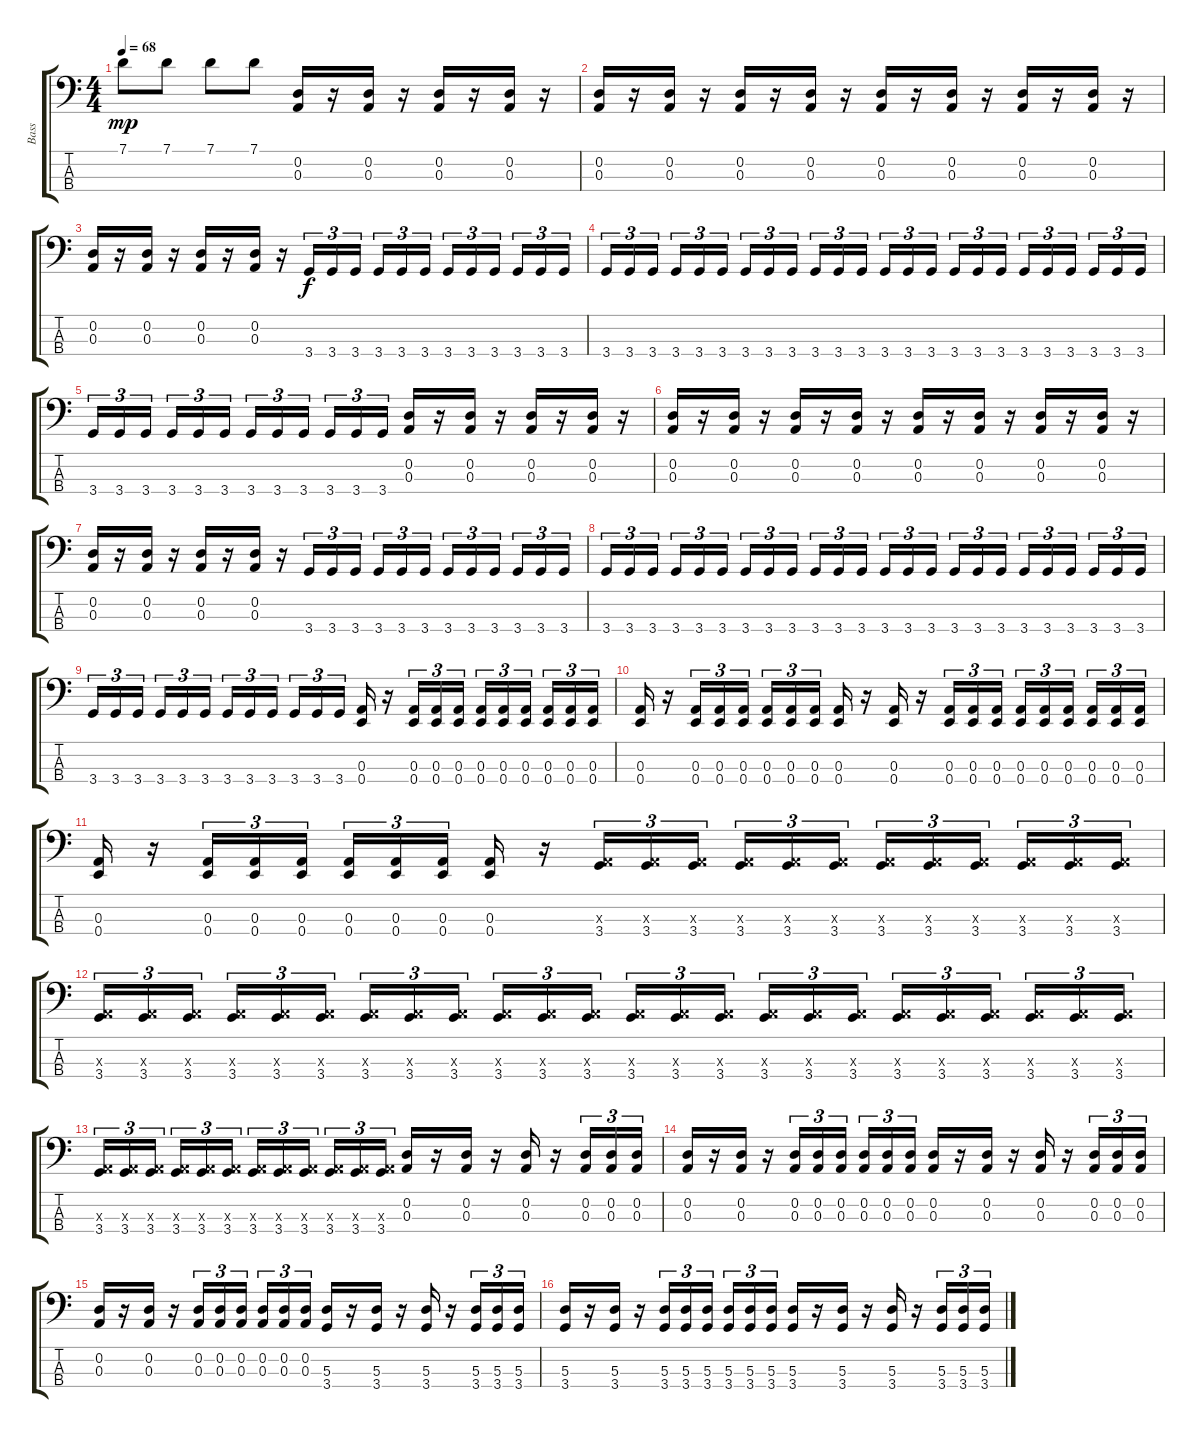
\track ("Bass" "Bass") {instrument electricbassfinger}
\staff {score tabs}
\tuning (G2 D2 A1 E1) {hide}
\ts (4 4)
\tempo 68
\clef f4
\ks c
7.1.8{dy mp} 7.1.8 7.1.8 7.1.8 (0.2 0.3).16 r.16 (0.2 0.3).16 r.16 (0.2 0.3).16 r.16 (0.2 0.3).16 r.16 |
(0.2 0.3).16 r.16 (0.2 0.3).16 r.16 (0.2 0.3).16 r.16 (0.2 0.3).16 r.16 (0.2 0.3).16 r.16 (0.2 0.3).16 r.16 (0.2 0.3).16 r.16 (0.2 0.3).16 r.16 |
\section ("" "")
(0.2 0.3).16 r.16 (0.2 0.3).16 r.16 (0.2 0.3).16 r.16 (0.2 0.3).16 r.16 3.4.16{tu (3 2) dy f} 3.4.16{tu (3 2)} 3.4.16{tu (3 2)} 3.4.16{tu (3 2)} 3.4.16{tu (3 2)} 3.4.16{tu (3 2)} 3.4.16{tu (3 2)} 3.4.16{tu (3 2)} 3.4.16{tu (3 2)} 3.4.16{tu (3 2)} 3.4.16{tu (3 2)} 3.4.16{tu (3 2)} |
3.4.16{tu (3 2)} 3.4.16{tu (3 2)} 3.4.16{tu (3 2)} 3.4.16{tu (3 2)} 3.4.16{tu (3 2)} 3.4.16{tu (3 2)} 3.4.16{tu (3 2)} 3.4.16{tu (3 2)} 3.4.16{tu (3 2)} 3.4.16{tu (3 2)} 3.4.16{tu (3 2)} 3.4.16{tu (3 2)} 3.4.16{tu (3 2)} 3.4.16{tu (3 2)} 3.4.16{tu (3 2)} 3.4.16{tu (3 2)} 3.4.16{tu (3 2)} 3.4.16{tu (3 2)} 3.4.16{tu (3 2)} 3.4.16{tu (3 2)} 3.4.16{tu (3 2)} 3.4.16{tu (3 2)} 3.4.16{tu (3 2)} 3.4.16{tu (3 2)} |
3.4.16{tu (3 2)} 3.4.16{tu (3 2)} 3.4.16{tu (3 2)} 3.4.16{tu (3 2)} 3.4.16{tu (3 2)} 3.4.16{tu (3 2)} 3.4.16{tu (3 2)} 3.4.16{tu (3 2)} 3.4.16{tu (3 2)} 3.4.16{tu (3 2)} 3.4.16{tu (3 2)} 3.4.16{tu (3 2)} (0.2 0.3).16 r.16 (0.2 0.3).16 r.16 (0.2 0.3).16 r.16 (0.2 0.3).16 r.16 |
(0.2 0.3).16 r.16 (0.2 0.3).16 r.16 (0.2 0.3).16 r.16 (0.2 0.3).16 r.16 (0.2 0.3).16 r.16 (0.2 0.3).16 r.16 (0.2 0.3).16 r.16 (0.2 0.3).16 r.16 |
(0.2 0.3).16 r.16 (0.2 0.3).16 r.16 (0.2 0.3).16 r.16 (0.2 0.3).16 r.16 3.4.16{tu (3 2)} 3.4.16{tu (3 2)} 3.4.16{tu (3 2)} 3.4.16{tu (3 2)} 3.4.16{tu (3 2)} 3.4.16{tu (3 2)} 3.4.16{tu (3 2)} 3.4.16{tu (3 2)} 3.4.16{tu (3 2)} 3.4.16{tu (3 2)} 3.4.16{tu (3 2)} 3.4.16{tu (3 2)} |
3.4.16{tu (3 2)} 3.4.16{tu (3 2)} 3.4.16{tu (3 2)} 3.4.16{tu (3 2)} 3.4.16{tu (3 2)} 3.4.16{tu (3 2)} 3.4.16{tu (3 2)} 3.4.16{tu (3 2)} 3.4.16{tu (3 2)} 3.4.16{tu (3 2)} 3.4.16{tu (3 2)} 3.4.16{tu (3 2)} 3.4.16{tu (3 2)} 3.4.16{tu (3 2)} 3.4.16{tu (3 2)} 3.4.16{tu (3 2)} 3.4.16{tu (3 2)} 3.4.16{tu (3 2)} 3.4.16{tu (3 2)} 3.4.16{tu (3 2)} 3.4.16{tu (3 2)} 3.4.16{tu (3 2)} 3.4.16{tu (3 2)} 3.4.16{tu (3 2)} |
3.4.16{tu (3 2)} 3.4.16{tu (3 2)} 3.4.16{tu (3 2)} 3.4.16{tu (3 2)} 3.4.16{tu (3 2)} 3.4.16{tu (3 2)} 3.4.16{tu (3 2)} 3.4.16{tu (3 2)} 3.4.16{tu (3 2)} 3.4.16{tu (3 2)} 3.4.16{tu (3 2)} 3.4.16{tu (3 2)} (0.3 0.4).16 r.16 (0.3 0.4).16{tu (3 2)} (0.3 0.4).16{tu (3 2)} (0.3 0.4).16{tu (3 2)} (0.3 0.4).16{tu (3 2)} (0.3 0.4).16{tu (3 2)} (0.3 0.4).16{tu (3 2)} (0.3 0.4).16{tu (3 2)} (0.3 0.4).16{tu (3 2)} (0.3 0.4).16{tu (3 2)} |
(0.3 0.4).16 r.16 (0.3 0.4).16{tu (3 2)} (0.3 0.4).16{tu (3 2)} (0.3 0.4).16{tu (3 2)} (0.3 0.4).16{tu (3 2)} (0.3 0.4).16{tu (3 2)} (0.3 0.4).16{tu (3 2)} (0.3 0.4).16 r.16 (0.3 0.4).16 r.16 (0.3 0.4).16{tu (3 2)} (0.3 0.4).16{tu (3 2)} (0.3 0.4).16{tu (3 2)} (0.3 0.4).16{tu (3 2)} (0.3 0.4).16{tu (3 2)} (0.3 0.4).16{tu (3 2)} (0.3 0.4).16{tu (3 2)} (0.3 0.4).16{tu (3 2)} (0.3 0.4).16{tu (3 2)} |
(0.3 0.4).16 r.16 (0.3 0.4).16{tu (3 2)} (0.3 0.4).16{tu (3 2)} (0.3 0.4).16{tu (3 2)} (0.3 0.4).16{tu (3 2)} (0.3 0.4).16{tu (3 2)} (0.3 0.4).16{tu (3 2)} (0.3 0.4).16 r.16 (0.3{x} 3.4).16{tu (3 2)} (0.3{x} 3.4).16{tu (3 2)} (0.3{x} 3.4).16{tu (3 2)} (0.3{x} 3.4).16{tu (3 2)} (0.3{x} 3.4).16{tu (3 2)} (0.3{x} 3.4).16{tu (3 2)} (0.3{x} 3.4).16{tu (3 2)} (0.3{x} 3.4).16{tu (3 2)} (0.3{x} 3.4).16{tu (3 2)} (0.3{x} 3.4).16{tu (3 2)} (0.3{x} 3.4).16{tu (3 2)} (0.3{x} 3.4).16{tu (3 2)} |
(0.3{x} 3.4).16{tu (3 2)} (0.3{x} 3.4).16{tu (3 2)} (0.3{x} 3.4).16{tu (3 2)} (0.3{x} 3.4).16{tu (3 2)} (0.3{x} 3.4).16{tu (3 2)} (0.3{x} 3.4).16{tu (3 2)} (0.3{x} 3.4).16{tu (3 2)} (0.3{x} 3.4).16{tu (3 2)} (0.3{x} 3.4).16{tu (3 2)} (0.3{x} 3.4).16{tu (3 2)} (0.3{x} 3.4).16{tu (3 2)} (0.3{x} 3.4).16{tu (3 2)} (0.3{x} 3.4).16{tu (3 2)} (0.3{x} 3.4).16{tu (3 2)} (0.3{x} 3.4).16{tu (3 2)} (0.3{x} 3.4).16{tu (3 2)} (0.3{x} 3.4).16{tu (3 2)} (0.3{x} 3.4).16{tu (3 2)} (0.3{x} 3.4).16{tu (3 2)} (0.3{x} 3.4).16{tu (3 2)} (0.3{x} 3.4).16{tu (3 2)} (0.3{x} 3.4).16{tu (3 2)} (0.3{x} 3.4).16{tu (3 2)} (0.3{x} 3.4).16{tu (3 2)} |
(0.3{x} 3.4).16{tu (3 2)} (0.3{x} 3.4).16{tu (3 2)} (0.3{x} 3.4).16{tu (3 2)} (0.3{x} 3.4).16{tu (3 2)} (0.3{x} 3.4).16{tu (3 2)} (0.3{x} 3.4).16{tu (3 2)} (0.3{x} 3.4).16{tu (3 2)} (0.3{x} 3.4).16{tu (3 2)} (0.3{x} 3.4).16{tu (3 2)} (0.3{x} 3.4).16{tu (3 2)} (0.3{x} 3.4).16{tu (3 2)} (0.3{x} 3.4).16{tu (3 2)} (0.2 0.3).16 r.16 (0.2 0.3).16 r.16 (0.2 0.3).16 r.16 (0.2 0.3).16{tu (3 2)} (0.2 0.3).16{tu (3 2)} (0.2 0.3).16{tu (3 2)} |
(0.2 0.3).16 r.16 (0.2 0.3).16 r.16 (0.2 0.3).16{tu (3 2)} (0.2 0.3).16{tu (3 2)} (0.2 0.3).16{tu (3 2)} (0.2 0.3).16{tu (3 2)} (0.2 0.3).16{tu (3 2)} (0.2 0.3).16{tu (3 2)} (0.2 0.3).16 r.16 (0.2 0.3).16 r.16 (0.2 0.3).16 r.16 (0.2 0.3).16{tu (3 2)} (0.2 0.3).16{tu (3 2)} (0.2 0.3).16{tu (3 2)} |
(0.2 0.3).16 r.16 (0.2 0.3).16 r.16 (0.2 0.3).16{tu (3 2)} (0.2 0.3).16{tu (3 2)} (0.2 0.3).16{tu (3 2)} (0.2 0.3).16{tu (3 2)} (0.2 0.3).16{tu (3 2)} (0.2 0.3).16{tu (3 2)} (5.3 3.4).16 r.16 (5.3 3.4).16 r.16 (5.3 3.4).16 r.16 (5.3 3.4).16{tu (3 2)} (5.3 3.4).16{tu (3 2)} (5.3 3.4).16{tu (3 2)} |
(5.3 3.4).16 r.16 (5.3 3.4).16 r.16 (5.3 3.4).16{tu (3 2)} (5.3 3.4).16{tu (3 2)} (5.3 3.4).16{tu (3 2)} (5.3 3.4).16{tu (3 2)} (5.3 3.4).16{tu (3 2)} (5.3 3.4).16{tu (3 2)} (5.3 3.4).16 r.16 (5.3 3.4).16 r.16 (5.3 3.4).16 r.16 (5.3 3.4).16{tu (3 2)} (5.3 3.4).16{tu (3 2)} (5.3 3.4).16{tu (3 2)}
